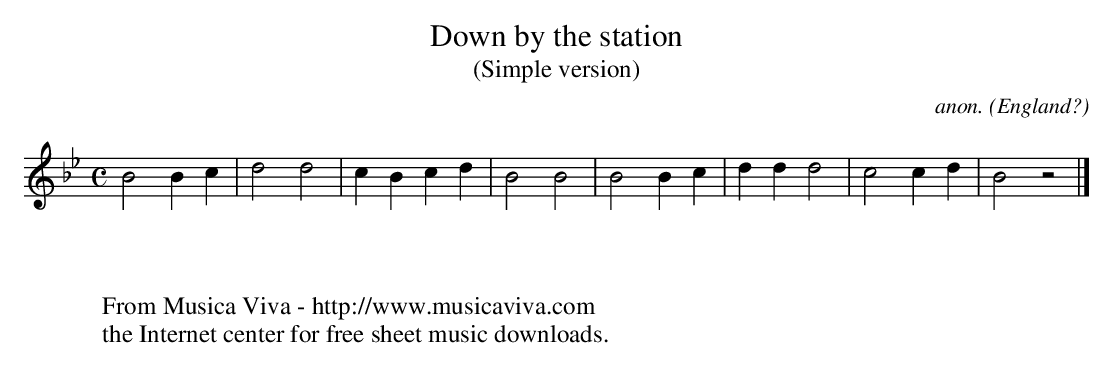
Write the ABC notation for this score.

X:1
T:Down by the station
T:(Simple version)
C:anon.
O:England?
M:C
L:1/4
K:Bb
B2Bc|d2d2|cBcd|B2B2|B2Bc|ddd2|c2cd|B2z2|]
W:
W:
W:  From Musica Viva - http://www.musicaviva.com
W:  the Internet center for free sheet music downloads.
